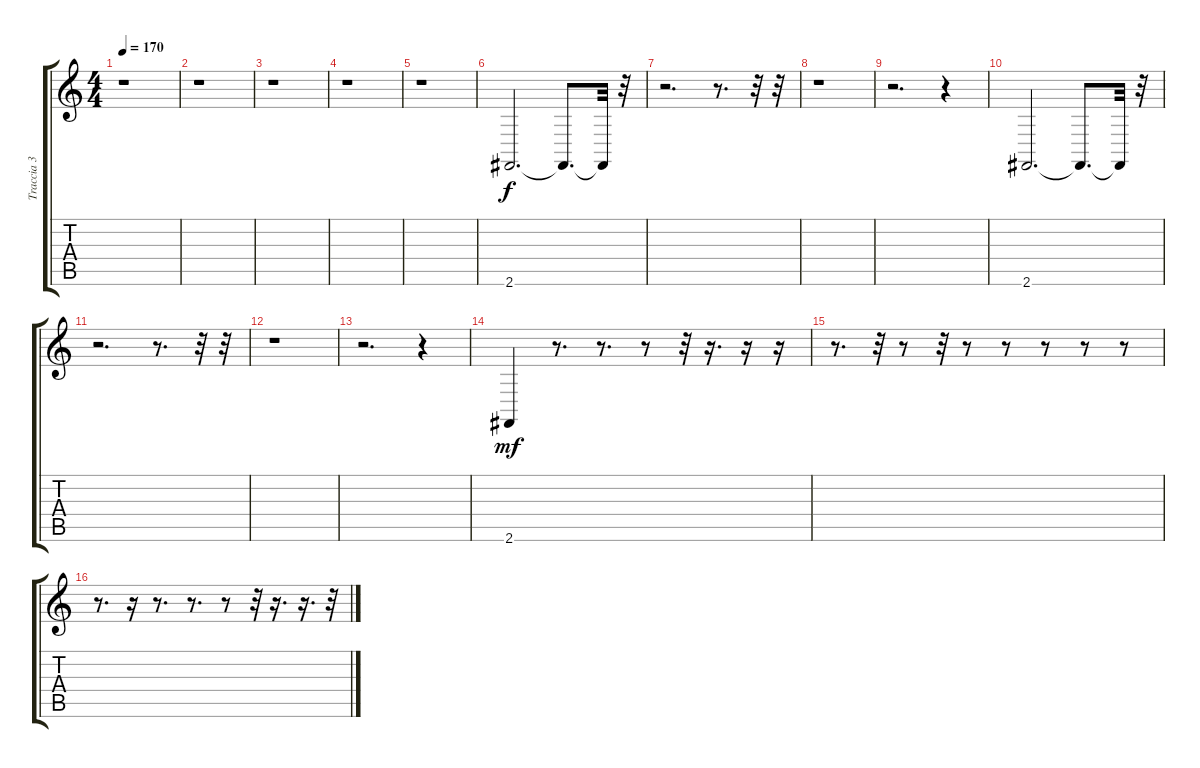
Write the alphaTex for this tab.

\track ("Traccia 3" "Traccia 3") {instrument lead1square}
\staff {score tabs}
\tuning (E4 B3 G3 D3 A2 E2) {hide}
\ts (4 4)
\tempo 170
\clef g2
\ks c
r.1{dy mf} |
r.1 |
r.1 |
r.1 |
r.1 |
2.6.2{d dy f} 2.6{t}.8{d} 2.6{t}.32 r.32 |
r.2{d} r.8{d} r.32 r.32 |
r.1 |
r.2{d} r.4 |
2.6.2{d} 2.6{t}.8{d} 2.6{t}.32 r.32 |
r.2{d} r.8{d} r.32 r.32 |
r.1 |
r.2{d} r.4 |
2.6.4{dy mf} r.8{d} r.8{d} r.8 r.32 r.16{d} r.16 r.16 |
r.8{d} r.32 r.8 r.32 r.8 r.8 r.8 r.8 r.8 |
r.8{d} r.16 r.8{d} r.8{d} r.8 r.32 r.16{d} r.16{d} r.32
